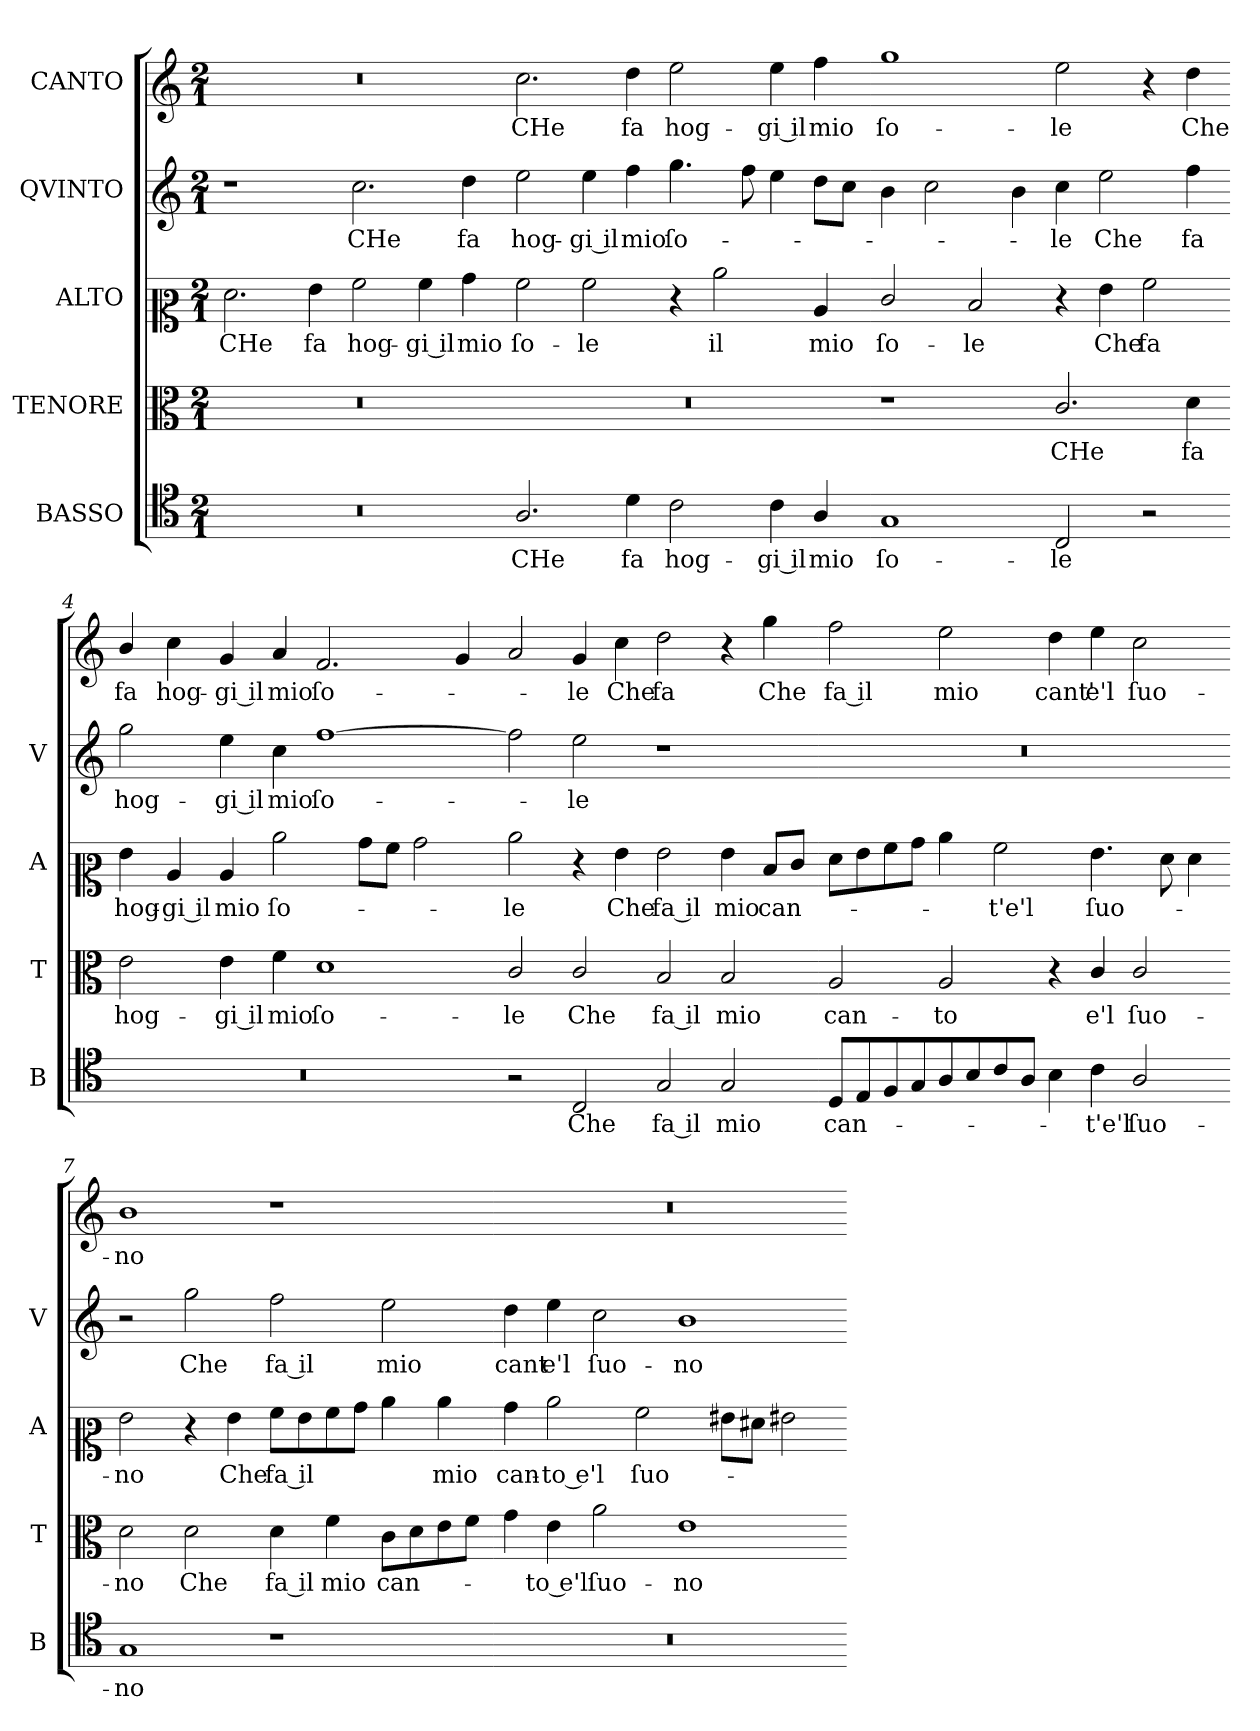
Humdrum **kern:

**kern	**text	**kern	**text	**kern	**text	**kern	**text	**kern	**text
*part5	*part5	*part4	*part4	*part3	*part3	*part2	*part2	*part1	*part1
*staff5	*staff5	*staff4	*staff4	*staff3	*staff3	*staff2	*staff2	*staff1	*staff1
*I"BASSO	*	*I"TENORE	*	*I"ALTO	*	*I"QVINTO	*	*I"CANTO	*
*I'B	*	*I'T	*	*I'A	*	*I'V	*	*	*
*clefC4	*	*clefC3	*	*clefC2	*	*clefG2	*	*clefG2	*
*k[]	*	*k[]	*	*k[]	*	*k[]	*	*k[]	*
*C:	*	*C:	*	*C:	*	*C:	*	*C:	*
*M2/1	*	*M2/1	*	*M2/1	*	*M2/1	*	*M2/1	*
=1	=1	=1	=1	=1	=1	=1	=1	=1	=1
0r	.	0r	.	2.f\	CHe	1r	.	0r	.
.	.	.	.	4g\	fa	.	.	.	.
.	.	.	.	2a\	hog-	2.cc\	CHe	.	.
.	.	.	.	4a\	gi il	.	.	.	.
.	.	.	.	4b\	mio	4dd\	fa	.	.
=2-	=2-	=2-	=2-	=2-	=2-	=2-	=2-	=2-	=2-
2.A/	CHe	0r	.	2a\	ſo-	2ee\	hog-	2.cc\	CHe
.	.	.	.	2a\	-le	4ee\	gi il	.	.
4d\	fa	.	.	.	.	4ff\	mio	4dd\	fa
2c\	hog-	.	.	4r	.	4.gg\	ſo-	2ee\	hog-
.	.	.	.	2cc\	il	.	.	.	.
.	.	.	.	.	.	8ff\	.	.	.
4c\	gi il	.	.	.	.	4ee\	.	4ee\	gi il
4A/	mio	.	.	4c/	mio	8dd\L	.	4ff\	mio
.	.	.	.	.	.	8cc\J	.	.	.
=3-	=3-	=3-	=3-	=3-	=3-	=3-	=3-	=3-	=3-
1G	ſo-	1r	.	2e/	ſo-	4b\	.	1gg	ſo-
.	.	.	.	.	.	2cc\	.	.	.
.	.	.	.	2d/	-le	.	.	.	.
.	.	.	.	.	.	4b\	.	.	.
2C/	-le	2.c/	CHe	4r	.	4cc\	-le	2ee\	-le
.	.	.	.	4g\	Che	2ee\	Che	.	.
2r	.	.	.	2a\	fa	.	.	4r	.
.	.	4d\	fa	.	.	4ff\	fa	4dd\	Che
=4-	=4-	=4-	=4-	=4-	=4-	=4-	=4-	=4-	=4-
0r	.	2e\	hog-	4g\	hog-	2gg\	hog-	4b/	fa
.	.	.	.	4c/	gi il	.	.	4cc\	hog-
.	.	4e\	gi il	4c/	mio	4ee\	gi il	4g/	gi il
.	.	4f\	mio	2cc\	ſo-	4cc\	mio	4a/	mio
.	.	1d	ſo-	.	.	[1ff	ſo-	2.f/	ſo-
.	.	.	.	8b\L	.	.	.	.	.
.	.	.	.	8a\J	.	.	.	.	.
.	.	.	.	2b\	.	.	.	.	.
.	.	.	.	.	.	.	.	4g/	.
=5-	=5-	=5-	=5-	=5-	=5-	=5-	=5-	=5-	=5-
2r	.	2c/	-le	2cc\	-le	2ff]	.	2a/	.
2C/	Che	2c/	Che	4r	.	2ee\	-le	4g/	-le
.	.	.	.	4g\	Che	.	.	4cc\	Che
2G/	fa il	2B/	fa il	2g\	fa il	1r	.	2dd\	fa
2G/	mio	2B/	mio	4g\	mio	.	.	4r	.
.	.	.	.	8d/L	can-	.	.	4gg\	Che
.	.	.	.	8e/J	.	.	.	.	.
=6-	=6-	=6-	=6-	=6-	=6-	=6-	=6-	=6-	=6-
8D/L	can-	2A/	can-	8f\L	.	0r	.	2ff\	fa il
8E/	.	.	.	8g\	.	.	.	.	.
8F/	.	.	.	8a\	.	.	.	.	.
8G/	.	.	.	8b\J	.	.	.	.	.
8A/	.	2A/	-to	4cc\	.	.	.	2ee\	mio
8B/	.	.	.	.	.	.	.	.	.
8c/	.	.	.	2a\	-t'e'l	.	.	.	.
8A/J	.	.	.	.	.	.	.	.	.
4B\	.	4r	.	.	.	.	.	4dd\	cant'
4c\	-t'e'l	4c/	e'l	4.g\	ſuo-	.	.	4ee\	e'l
2A/	ſuo-	2c/	ſuo-	.	.	.	.	2cc\	ſuo-
.	.	.	.	8f\	.	.	.	.	.
.	.	.	.	4f\	.	.	.	.	.
=7-	=7-	=7-	=7-	=7-	=7-	=7-	=7-	=7-	=7-
1G	-no	2d\	-no	2g\	-no	2r	.	1b	-no
.	.	2d\	Che	4r	.	2gg\	Che	.	.
.	.	.	.	4g\	Che	.	.	.	.
1r	.	4d\	fa il	8a\L	fa il	2ff\	fa il	1r	.
.	.	.	.	8g\	.	.	.	.	.
.	.	4f\	mio	8a\	.	.	.	.	.
.	.	.	.	8b\J	.	.	.	.	.
.	.	8c\L	can-	4cc\	.	2ee\	mio	.	.
.	.	8d\	.	.	.	.	.	.	.
.	.	8e\	.	4cc\	mio	.	.	.	.
.	.	8f\J	.	.	.	.	.	.	.
=8-	=8-	=8-	=8-	=8-	=8-	=8-	=8-	=8-	=8-
0r	.	4g\	.	4b\	can-	4dd\	cant	0r	.
.	.	4e\	to e'l	2cc\	to e'l	4ee\	e'l	.	.
.	.	2a\	ſuo-	.	.	2cc\	ſuo-	.	.
.	.	.	.	2a\	ſuo-	.	.	.	.
.	.	1e	-no	.	.	1b	-no	.	.
.	.	.	.	8g#X\L	.	.	.	.	.
.	.	.	.	8f#X\J	.	.	.	.	.
.	.	.	.	2g#X\	.	.	.	.	.
=-	=-	=-	=-	=-	=-	=-	=-	=-	=-
*-	*-	*-	*-	*-	*-	*-	*-	*-	*-
